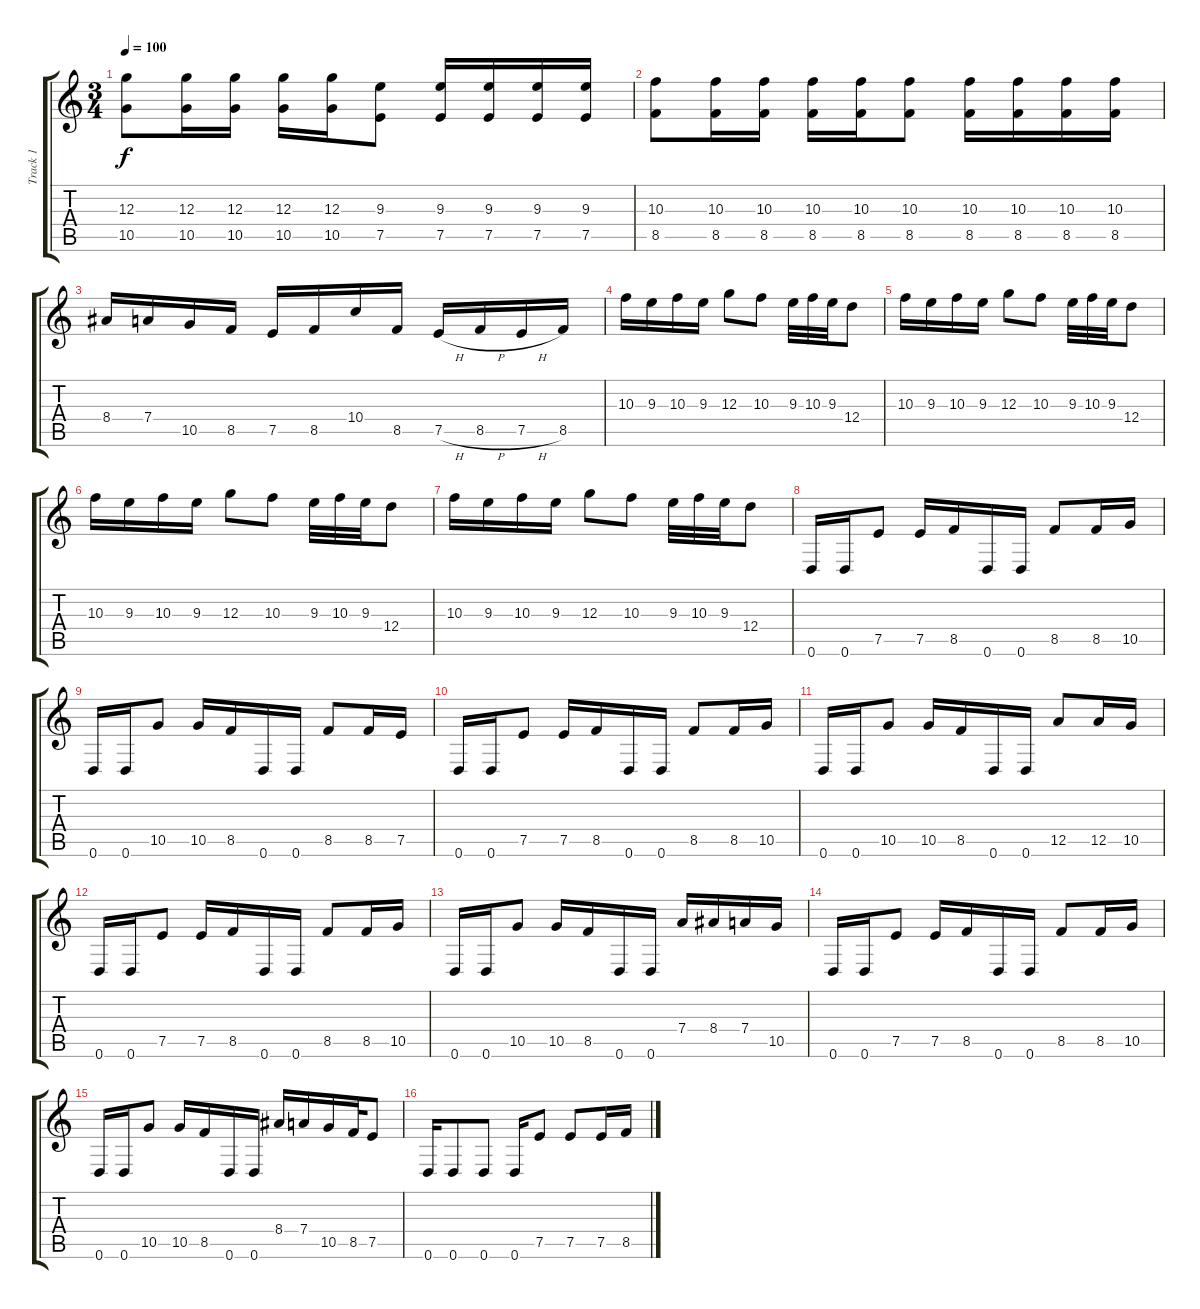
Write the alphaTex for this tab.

\track ("Track 1" "Track 1") {instrument distortionguitar}
\staff {score tabs}
\tuning (E4 B3 G3 D3 A2 D2) {hide}
\ts (3 4)
\tempo 100
\clef g2
\ks c
(12.3 10.5).8{dy f} (12.3 10.5).16 (12.3 10.5).16 (12.3 10.5).16 (12.3 10.5).16 (9.3 7.5).8 (9.3 7.5).16 (9.3 7.5).16 (9.3 7.5).16 (9.3 7.5).16 |
(10.3 8.5).8 (10.3 8.5).16 (10.3 8.5).16 (10.3 8.5).16 (10.3 8.5).16 (10.3 8.5).8 (10.3 8.5).16 (10.3 8.5).16 (10.3 8.5).16 (10.3 8.5).16 |
8.4.16 7.4.16 10.5.16 8.5.16 7.5.16 8.5.16 10.4.16 8.5.16 7.5{h}.16 8.5{h}.16 7.5{h}.16 8.5.16 |
10.3.16 9.3.16 10.3.16 9.3.16 12.3.8 10.3.8 9.3.32 10.3.32 9.3.32 12.4.8 |
10.3.16 9.3.16 10.3.16 9.3.16 12.3.8 10.3.8 9.3.32 10.3.32 9.3.32 12.4.8 |
10.3.16 9.3.16 10.3.16 9.3.16 12.3.8 10.3.8 9.3.32 10.3.32 9.3.32 12.4.8 |
10.3.16 9.3.16 10.3.16 9.3.16 12.3.8 10.3.8 9.3.32 10.3.32 9.3.32 12.4.8 |
0.6.16 0.6.16 7.5.8 7.5.16 8.5.16 0.6.16 0.6.16 8.5.8 8.5.16 10.5.16 |
0.6.16 0.6.16 10.5.8 10.5.16 8.5.16 0.6.16 0.6.16 8.5.8 8.5.16 7.5.16 |
0.6.16 0.6.16 7.5.8 7.5.16 8.5.16 0.6.16 0.6.16 8.5.8 8.5.16 10.5.16 |
0.6.16 0.6.16 10.5.8 10.5.16 8.5.16 0.6.16 0.6.16 12.5.8 12.5.16 10.5.16 |
0.6.16 0.6.16 7.5.8 7.5.16 8.5.16 0.6.16 0.6.16 8.5.8 8.5.16 10.5.16 |
0.6.16 0.6.16 10.5.8 10.5.16 8.5.16 0.6.16 0.6.16 7.4.16 8.4.16 7.4.16 10.5.16 |
0.6.16 0.6.16 7.5.8 7.5.16 8.5.16 0.6.16 0.6.16 8.5.8 8.5.16 10.5.16 |
0.6.16 0.6.16 10.5.8 10.5.16 8.5.16 0.6.16 0.6.16 8.4.16 7.4.16 10.5.16 8.5.32 7.5.8 |
0.6.16 0.6.8 0.6.8 0.6.16 7.5.8 7.5.8 7.5.16 8.5.16
